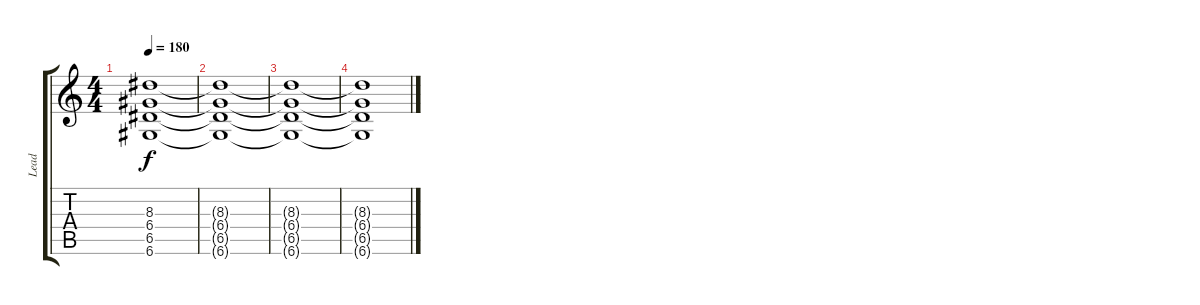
\track ("Lead" "Lead") {instrument distortionguitar}
\staff {score tabs}
\tuning (E4 B3 G3 D3 A2 D2) {hide}
\ts (4 4)
\tempo 180
\clef g2
\ks c
(8.3{t} 6.4{t} 6.5{t} 6.6{t}).1{dy f} |
(8.3{t} 6.4{t} 6.5{t} 6.6{t}).1 |
(8.3{t} 6.4{t} 6.5{t} 6.6{t}).1 |
(8.3{t} 6.4{t} 6.5{t} 6.6{t}).1
